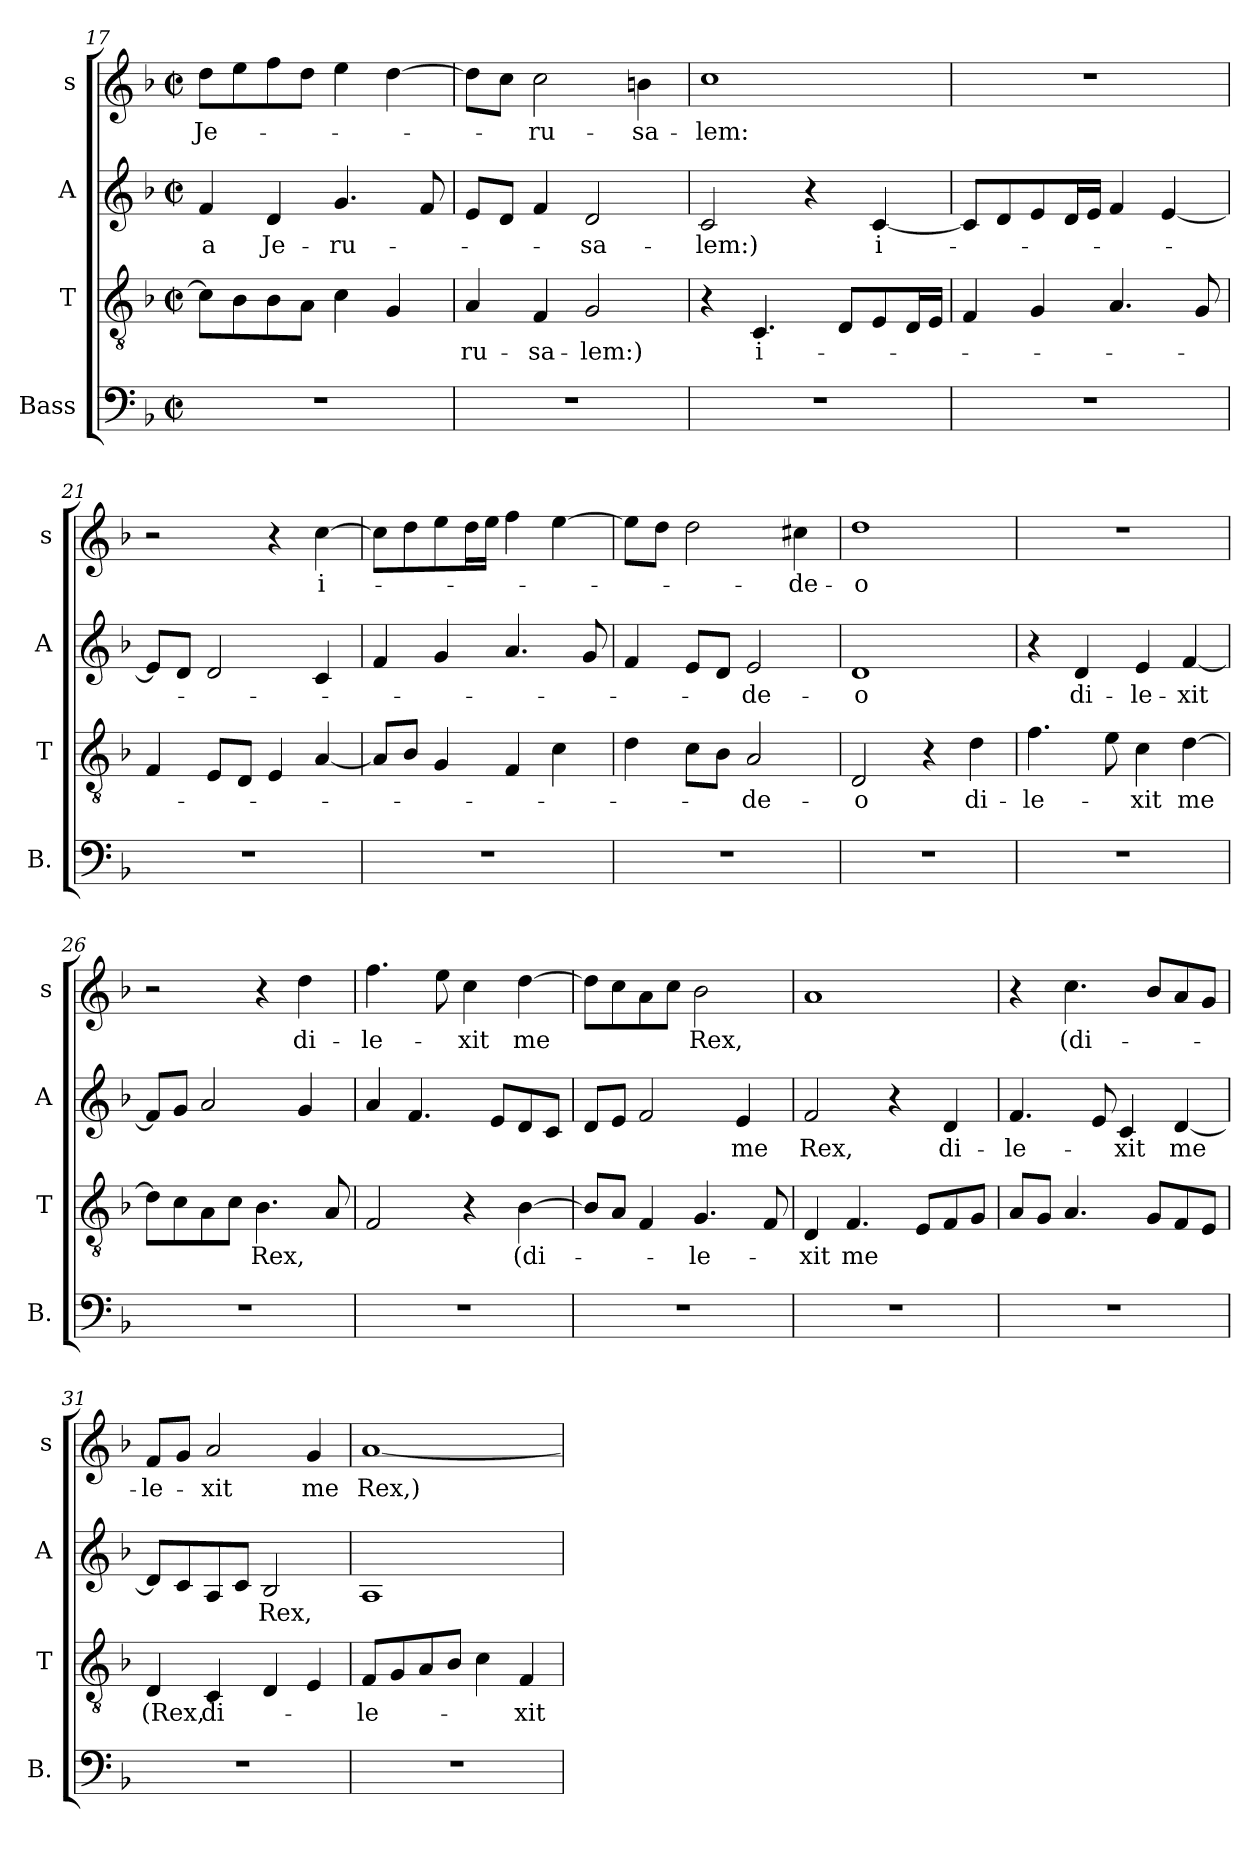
**kern	**kern	**text	**kern	**text	**kern	**text
*part4	*part3	*part3	*part2	*part2	*part1	*part1
*staff4	*staff3	*staff3	*staff2	*staff2	*staff1	*staff1
*I"Bass	*I"T	*	*I"A	*	*I"s	*
*I'B.	*I'T	*	*I'A	*	*I's	*
!!LO:PB:g=z
*clefF4	*clefGv2	*	*clefG2	*	*clefG2	*
*k[b-]	*k[b-]	*	*k[b-]	*	*k[b-]	*
*M2/2	*M2/2	*	*M2/2	*	*M2/2	*
*met(c|)	*met(c|)	*	*met(c|)	*	*met(c|)	*
=17	=17	=17	=17	=17	=17	=17
!	!	!	!	!LO:LY:b	!	!LO:LY:b
1r	8c\L]	.	4f/	-a	8dd\L	Je-
.	8B-\	.	.	.	8ee\	.
!	!	!	!	!LO:LY:b	!	!
.	8B-\	.	4d/	Je-	8ff\	.
.	8A\J	.	.	.	8dd\J	.
!	!	!	!	!LO:LY:b	!	!
.	4c\	.	4.g/	-ru-	4ee\	.
.	4G/	.	.	.	[4dd\	.
.	.	.	8f/	.	.	.
=18	=18	=18	=18	=18	=18	=18
!	!	!LO:LY:b	!	!	!	!
1r	4A/	-ru-	8e/L	.	8dd\L]	.
.	.	.	8d/J	.	8cc\J	.
!	!	!LO:LY:b	!	!	!	!LO:LY:b
.	4F/	-sa-	4f/	.	2cc\	-ru-
!	!	!LO:LY:b	!	!LO:LY:b	!	!
.	2G/	-lem:)	2d/	-sa-	.	.
!	!	!	!	!	!	!LO:LY:b
.	.	.	.	.	4bn\	-sa-
=19	=19	=19	=19	=19	=19	=19
!	!	!	!	!LO:LY:b	!	!LO:LY:b
1r	4r	.	2c/	-lem:)	1cc	-lem:
!	!	!LO:LY:b	!	!	!	!
.	4.C/	i-	.	.	.	.
.	.	.	4r	.	.	.
.	8D/L	.	.	.	.	.
!	!	!	!	!LO:LY:b	!	!
.	8E/	.	[4c/	i-	.	.
.	16D/L	.	.	.	.	.
.	16E/JJ	.	.	.	.	.
=20	=20	=20	=20	=20	=20	=20
1r	4F/	.	8c/L]	.	1r	.
.	.	.	8d/	.	.	.
.	4G/	.	8e/	.	.	.
.	.	.	16d/L	.	.	.
.	.	.	16e/JJ	.	.	.
.	4.A/	.	4f/	.	.	.
.	.	.	[4e/	.	.	.
.	8G/	.	.	.	.	.
=21	=21	=21	=21	=21	=21	=21
1r	4F/	.	8e/L]	.	2r	.
.	.	.	8d/J	.	.	.
.	8E/L	.	2d/	.	.	.
.	8D/J	.	.	.	.	.
.	4E/	.	.	.	4r	.
!	!	!	!	!	!	!LO:LY:b
.	[4A/	.	4c/	.	[4cc\	i-
!!LO:LB:g=z
=22	=22	=22	=22	=22	=22	=22
1r	8A/L]	.	4f/	.	8cc\L]	.
.	8B-/J	.	.	.	8dd\	.
.	4G/	.	4g/	.	8ee\	.
.	.	.	.	.	16dd\L	.
.	.	.	.	.	16ee\JJ	.
.	4F/	.	4.a/	.	4ff\	.
.	4c\	.	.	.	[4ee\	.
.	.	.	8g/	.	.	.
=23	=23	=23	=23	=23	=23	=23
1r	4d\	.	4f/	.	8ee\L]	.
.	.	.	.	.	8dd\J	.
.	8c\L	.	8e/L	.	2dd\	.
.	8B-\J	.	8d/J	.	.	.
!	!	!LO:LY:b	!	!LO:LY:b	!	!
.	2A/	-de-	2e/	-de-	.	.
!	!	!	!	!	!	!LO:LY:b
.	.	.	.	.	4cc#X\	-de-
=24	=24	=24	=24	=24	=24	=24
!	!	!LO:LY:b	!	!LO:LY:b	!	!LO:LY:b
1r	2D/	-o	1d	-o	1dd	-o
.	4r	.	.	.	.	.
!	!	!LO:LY:b	!	!	!	!
.	4d\	di-	.	.	.	.
=25	=25	=25	=25	=25	=25	=25
!	!	!LO:LY:b	!	!	!	!
1r	4.f\	-le-	4r	.	1r	.
!	!	!	!	!LO:LY:b	!	!
.	.	.	4d/	di-	.	.
.	8e\	.	.	.	.	.
!	!	!LO:LY:b	!	!LO:LY:b	!	!
.	4c\	-xit	4e/	-le-	.	.
!	!	!LO:LY:b	!	!LO:LY:b	!	!
.	[4d\	me	[4f/	-xit	.	.
=26	=26	=26	=26	=26	=26	=26
1r	8d\L]	.	8f/L]	.	2r	.
.	8c\	.	8g/J	.	.	.
.	8A\	.	2a/	.	.	.
.	8c\J	.	.	.	.	.
!	!	!LO:LY:b	!	!	!	!
.	4.B-\	Rex,	.	.	4r	.
!	!	!	!	!	!	!LO:LY:b
.	.	.	4g/	.	4dd\	di-
.	8A/	.	.	.	.	.
=27	=27	=27	=27	=27	=27	=27
!	!	!	!	!	!	!LO:LY:b
1r	2F/	.	4a/	.	4.ff\	-le-
.	.	.	4.f/	.	.	.
.	.	.	.	.	8ee\	.
!	!	!	!	!	!	!LO:LY:b
.	4r	.	.	.	4cc\	-xit
.	.	.	8e/L	.	.	.
!	!	!LO:LY:b	!	!	!	!LO:LY:b
.	[4B-\	(di-	8d/	.	[4dd\	me
.	.	.	8c/J	.	.	.
!!LO:LB:g=z
=28	=28	=28	=28	=28	=28	=28
1r	8B-/L]	.	8d/L	.	8dd\L]	.
.	8A/J	.	8e/J	.	8cc\	.
.	4F/	.	2f/	.	8a\	.
.	.	.	.	.	8cc\J	.
!	!	!LO:LY:b	!	!	!	!LO:LY:b
.	4.G/	-le-	.	.	2b-\	Rex,
!	!	!	!	!LO:LY:b	!	!
.	.	.	4e/	me	.	.
.	8F/	.	.	.	.	.
=29	=29	=29	=29	=29	=29	=29
!	!	!LO:LY:b	!	!LO:LY:b	!	!
1r	4D/	-xit	2f/	Rex,	1a	.
!	!	!LO:LY:b	!	!	!	!
.	4.F/	me	.	.	.	.
.	.	.	4r	.	.	.
.	8E/L	.	.	.	.	.
!	!	!	!	!LO:LY:b	!	!
.	8F/	.	4d/	di-	.	.
.	8G/J	.	.	.	.	.
=30	=30	=30	=30	=30	=30	=30
!	!	!	!	!LO:LY:b	!	!
1r	8A/L	.	4.f/	-le-	4r	.
.	8G/J	.	.	.	.	.
!	!	!	!	!	!	!LO:LY:b
.	4.A/	.	.	.	4.cc\	(di-
.	.	.	8e/	.	.	.
!	!	!	!	!LO:LY:b	!	!
.	.	.	4c/	-xit	.	.
.	8G/L	.	.	.	8b-/L	.
!	!	!	!	!LO:LY:b	!	!
.	8F/	.	[4d/	me	8a/	.
.	8E/J	.	.	.	8g/J	.
=31	=31	=31	=31	=31	=31	=31
!	!	!LO:LY:b	!	!	!	!LO:LY:b
1r	4D/	(Rex,	8d/L]	.	8f/L	-le-
.	.	.	8c/	.	8g/J	.
!	!	!LO:LY:b	!	!	!	!LO:LY:b
.	4C/	di-	8A/	.	2a/	-xit
.	.	.	8c/J	.	.	.
!	!	!	!	!LO:LY:b	!	!
.	4D/	.	2B-/	Rex,	.	.
!	!	!	!	!	!	!LO:LY:b
.	4E/	.	.	.	4g/	me
=32	=32	=32	=32	=32	=32	=32
!	!	!LO:LY:b	!	!	!	!LO:LY:b
1r	8F/L	-le-	1A	.	[1a	Rex,)
.	8G/	.	.	.	.	.
.	8A/	.	.	.	.	.
.	8B-/J	.	.	.	.	.
.	4c\	.	.	.	.	.
!	!	!LO:LY:b	!	!	!	!
.	4F/	-xit	.	.	.	.
=	=	=	=	=	=	=
*-	*-	*-	*-	*-	*-	*-
